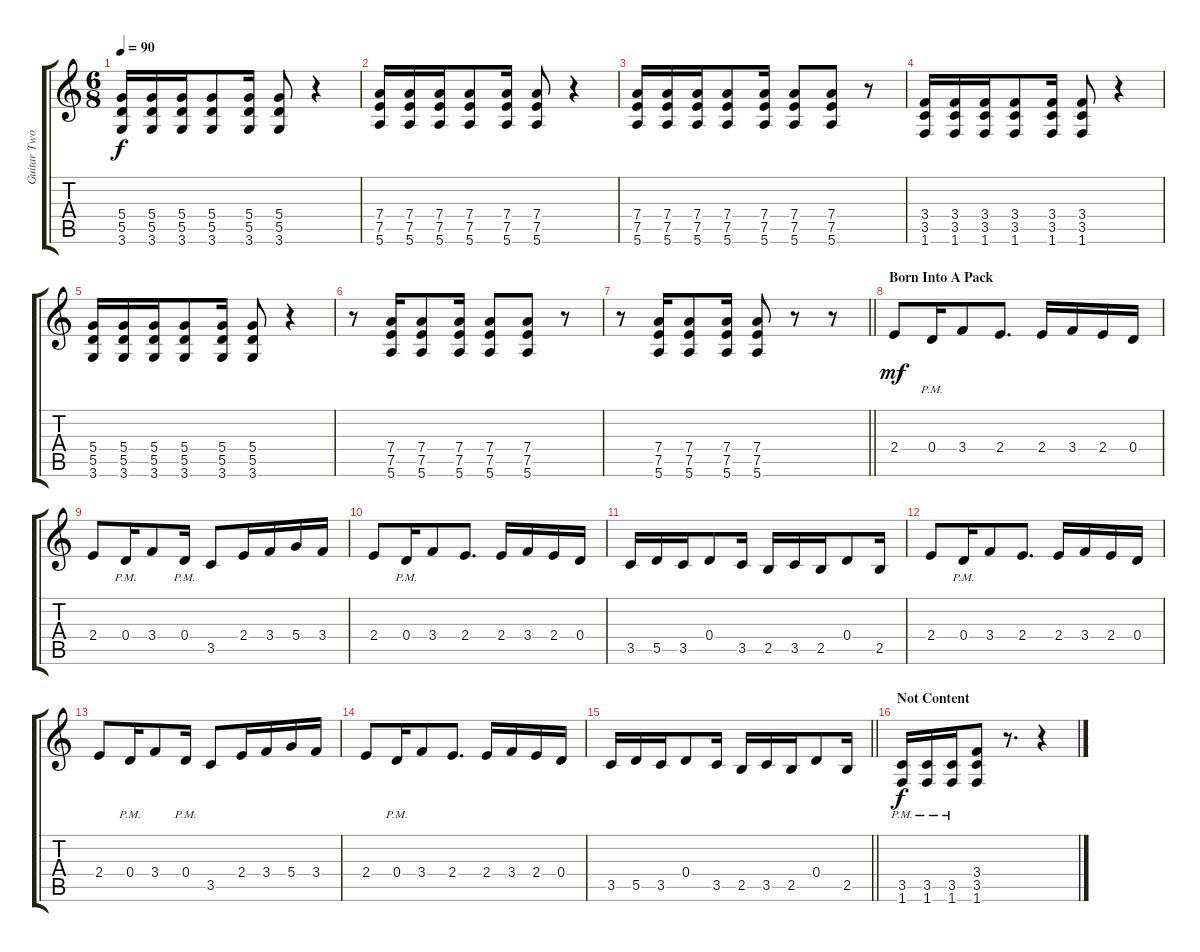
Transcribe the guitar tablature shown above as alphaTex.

\track ("Guitar Two" "Guitar Two") {instrument overdrivenguitar}
\staff {score tabs}
\tuning (E4 B3 G3 D3 A2 E2) {hide}
\ts (6 8)
\tempo 90
\clef g2
\ks c
(5.4 5.5 3.6).16{dy f} (5.4 5.5 3.6).16 (5.4 5.5 3.6).16 (5.4 5.5 3.6).8 (5.4 5.5 3.6).16 (5.4 5.5 3.6).8 r.4 |
(7.4 7.5 5.6).16 (7.4 7.5 5.6).16 (7.4 7.5 5.6).16 (7.4 7.5 5.6).8 (7.4 7.5 5.6).16 (7.4 7.5 5.6).8 r.4 |
(7.4 7.5 5.6).16 (7.4 7.5 5.6).16 (7.4 7.5 5.6).16 (7.4 7.5 5.6).8 (7.4 7.5 5.6).16 (7.4 7.5 5.6).8 (7.4 7.5 5.6).8 r.8 |
(3.4 3.5 1.6).16 (3.4 3.5 1.6).16 (3.4 3.5 1.6).16 (3.4 3.5 1.6).8 (3.4 3.5 1.6).16 (3.4 3.5 1.6).8 r.4 |
(5.4 5.5 3.6).16 (5.4 5.5 3.6).16 (5.4 5.5 3.6).16 (5.4 5.5 3.6).8 (5.4 5.5 3.6).16 (5.4 5.5 3.6).8 r.4 |
r.8 (7.4 7.5 5.6).16 (7.4 7.5 5.6).8 (7.4 7.5 5.6).16 (7.4 7.5 5.6).8 (7.4 7.5 5.6).8 r.8 |
\barLineRight lightlight
r.8 (7.4 7.5 5.6).16 (7.4 7.5 5.6).8 (7.4 7.5 5.6).16 (7.4 7.5 5.6).8 r.8 r.8 |
\section ("" "Born Into A Pack")
2.4.8{dy mf} 0.4{pm}.16 3.4.8 2.4.8{d} 2.4.16 3.4.16 2.4.16 0.4.16 |
2.4.8 0.4{pm}.16 3.4.8 0.4{pm}.16 3.5.8 2.4.16 3.4.16 5.4.16 3.4.16 |
2.4.8 0.4{pm}.16 3.4.8 2.4.8{d} 2.4.16 3.4.16 2.4.16 0.4.16 |
3.5.16 5.5.16 3.5.16 0.4.8 3.5.16 2.5.16 3.5.16 2.5.16 0.4.8 2.5.16 |
2.4.8 0.4{pm}.16 3.4.8 2.4.8{d} 2.4.16 3.4.16 2.4.16 0.4.16 |
2.4.8 0.4{pm}.16 3.4.8 0.4{pm}.16 3.5.8 2.4.16 3.4.16 5.4.16 3.4.16 |
2.4.8 0.4{pm}.16 3.4.8 2.4.8{d} 2.4.16 3.4.16 2.4.16 0.4.16 |
\barLineRight lightlight
3.5.16 5.5.16 3.5.16 0.4.8 3.5.16 2.5.16 3.5.16 2.5.16 0.4.8 2.5.16 |
\section ("" "Not Content")
(3.5{pm} 1.6{pm}).16{dy f} (3.5{pm} 1.6{pm}).16 (3.5{pm} 1.6{pm}).16 (3.4 3.5 1.6).8 r.8{d} r.4
